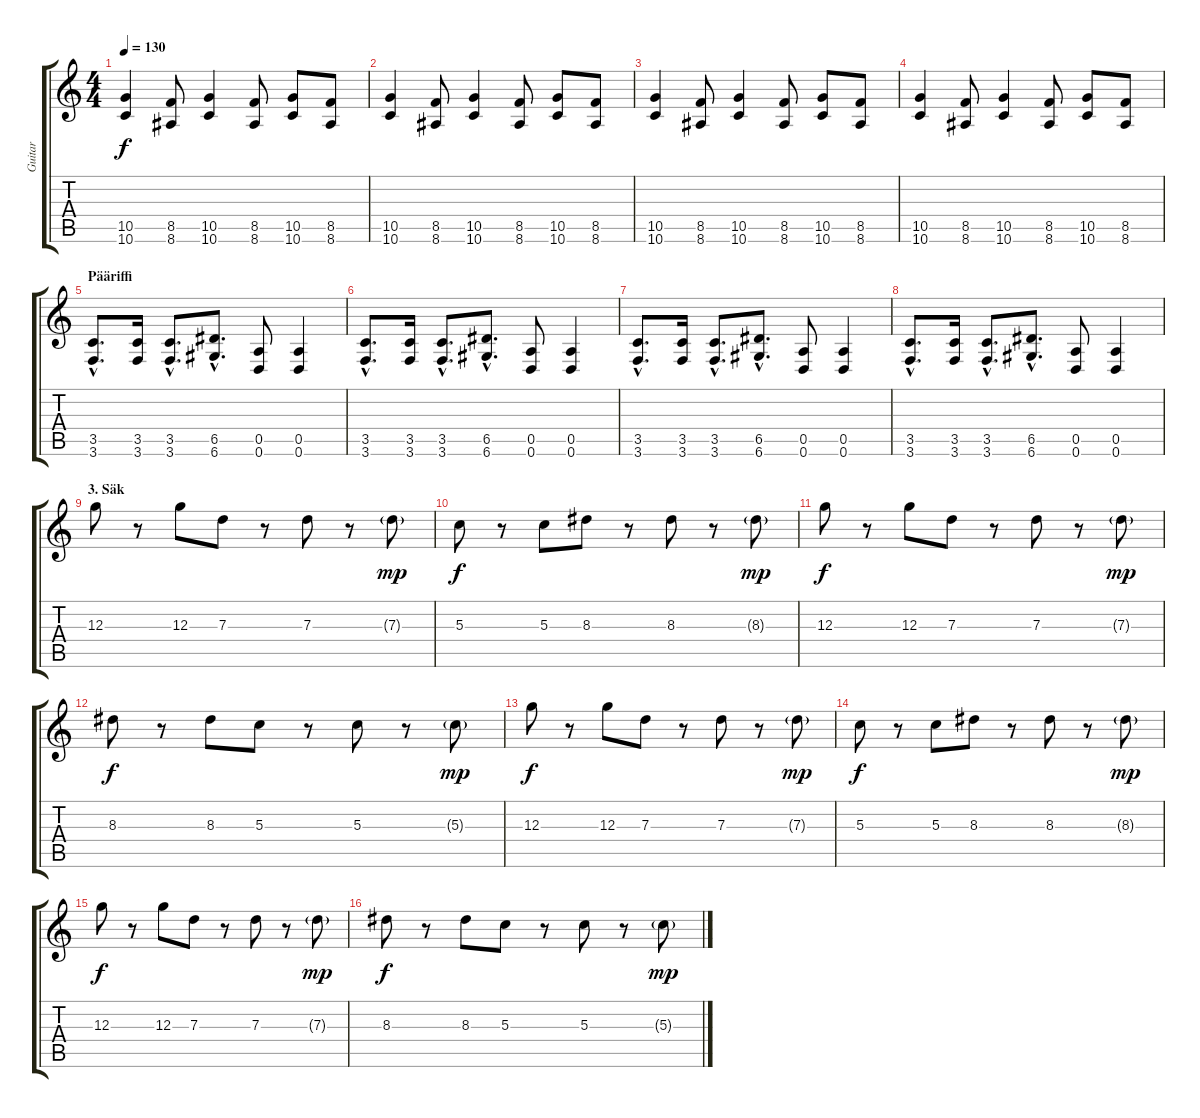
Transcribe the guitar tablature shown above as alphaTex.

\track ("Guitar" "Guitar") {instrument overdrivenguitar}
\staff {score tabs}
\tuning (E4 B3 G3 D3 A2 D2) {hide}
\ts (4 4)
\tempo 130
\clef g2
\ks c
(10.5 10.6).4{dy f} (8.5 8.6).8 (10.5 10.6).4 (8.5 8.6).8 (10.5 10.6).8 (8.5 8.6).8 |
(10.5 10.6).4 (8.5 8.6).8 (10.5 10.6).4 (8.5 8.6).8 (10.5 10.6).8 (8.5 8.6).8 |
(10.5 10.6).4 (8.5 8.6).8 (10.5 10.6).4 (8.5 8.6).8 (10.5 10.6).8 (8.5 8.6).8 |
(10.5 10.6).4 (8.5 8.6).8 (10.5 10.6).4 (8.5 8.6).8 (10.5 10.6).8 (8.5 8.6).8 |
\section ("" "Pääriffi")
(3.5{hac} 3.6{hac}).8{d} (3.5 3.6).16 (3.5{hac} 3.6{hac}).8{d} (6.5{hac} 6.6{hac}).8{d} (0.5 0.6).8 (0.5 0.6).4 |
(3.5{hac} 3.6{hac}).8{d} (3.5 3.6).16 (3.5{hac} 3.6{hac}).8{d} (6.5{hac} 6.6{hac}).8{d} (0.5 0.6).8 (0.5 0.6).4 |
(3.5{hac} 3.6{hac}).8{d} (3.5 3.6).16 (3.5{hac} 3.6{hac}).8{d} (6.5{hac} 6.6{hac}).8{d} (0.5 0.6).8 (0.5 0.6).4 |
(3.5{hac} 3.6{hac}).8{d} (3.5 3.6).16 (3.5{hac} 3.6{hac}).8{d} (6.5{hac} 6.6{hac}).8{d} (0.5 0.6).8 (0.5 0.6).4 |
\section ("" "3. Säk")
12.3.8 r.8 12.3.8 7.3.8 r.8 7.3.8 r.8 7.3{g}.8{dy mp} |
5.3.8{dy f} r.8 5.3.8 8.3.8 r.8 8.3.8 r.8 8.3{g}.8{dy mp} |
12.3.8{dy f} r.8 12.3.8 7.3.8 r.8 7.3.8 r.8 7.3{g}.8{dy mp} |
8.3.8{dy f} r.8 8.3.8 5.3.8 r.8 5.3.8 r.8 5.3{g}.8{dy mp} |
12.3.8{dy f} r.8 12.3.8 7.3.8 r.8 7.3.8 r.8 7.3{g}.8{dy mp} |
5.3.8{dy f} r.8 5.3.8 8.3.8 r.8 8.3.8 r.8 8.3{g}.8{dy mp} |
12.3.8{dy f} r.8 12.3.8 7.3.8 r.8 7.3.8 r.8 7.3{g}.8{dy mp} |
8.3.8{dy f} r.8 8.3.8 5.3.8 r.8 5.3.8 r.8 5.3{g}.8{dy mp}
